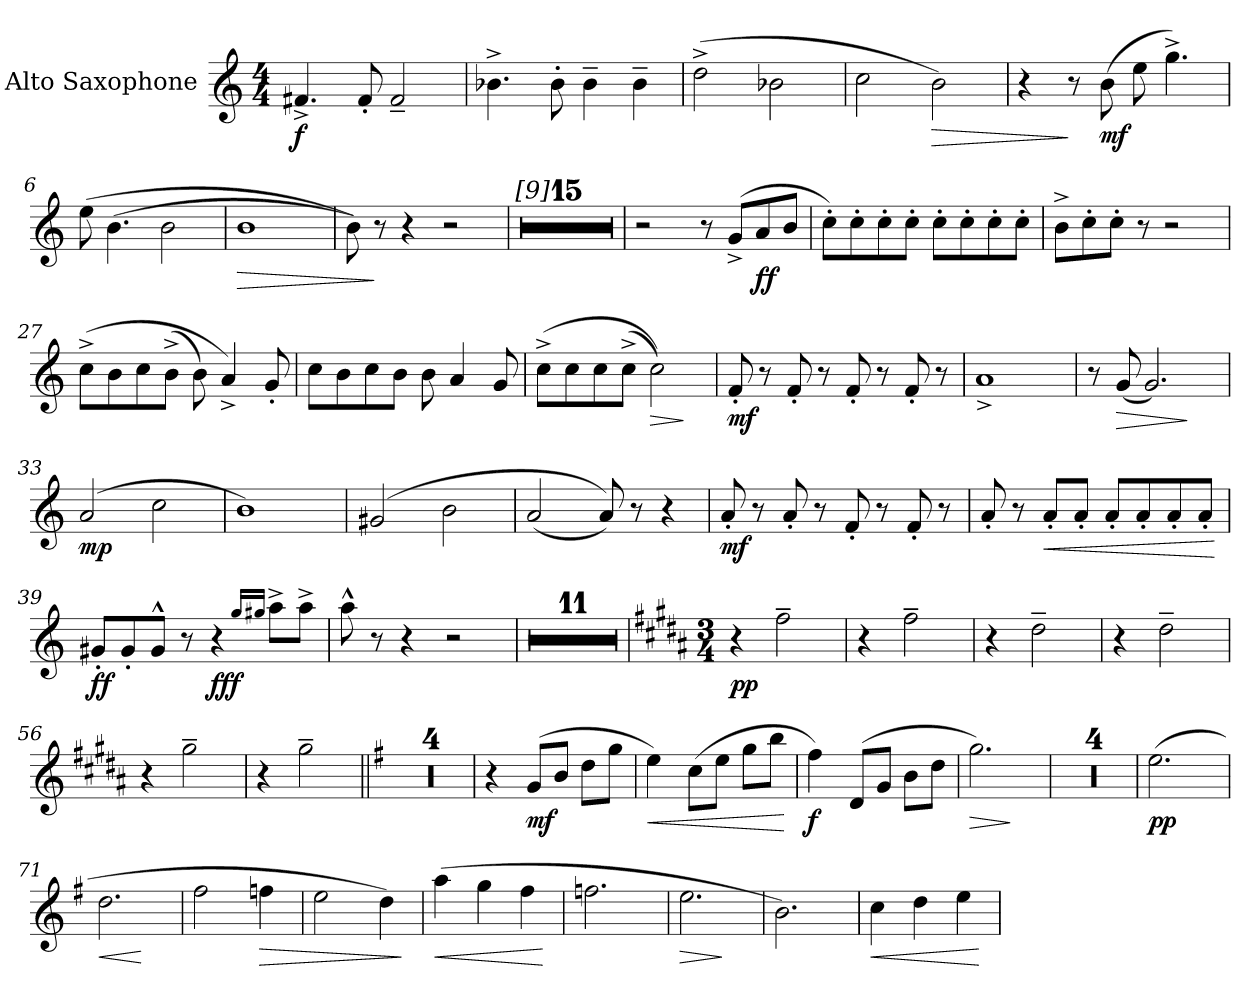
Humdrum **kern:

**kern	**dynam
*part1	*part1
*staff1	*staff1
*I"Alto Saxophone	*
*I'A. Sax.	*
*clefG2	*
*ITrd5c9	*
*k[b-e-a-]	*
*M4/4	*
=1	=1
!	!LO:DY:b
4.An^/	f
8A'/	.
2A~/	.
=2	=2
4.d-X^\	.
8d-'\	.
4d-~\	.
4d-~\	.
=3	=3
(2f^\	.
2d-X\	.
=4	=4
2e-\	.
!	!LO:HP:b
2d\)	>
=5	=5
4r	.
8r	]
!	!LO:DY:b
(8d\	mf
8g\	.
4.b-^\)	.
=6	=6
(8g\	.
(4.d\	.
2d\	.
=7	=7
!	!LO:HP:b
1d	>
=8	=8
8d\))	.
8r	]
4r	.
2r	.
=9	=9
*k[b-e-a-]	*
!LO:TX:a:t=[9]	!
1r	.
=10	=10
1r	.
=11	=11
1r	.
=12	=12
1r	.
!!LO:LB:g=z
=13	=13
1r	.
=14	=14
1r	.
=15	=15
1r	.
=16	=16
1r	.
=17	=17
1r	.
=18	=18
1r	.
=19	=19
1r	.
=20	=20
1r	.
=21	=21
1r	.
=22	=22
1r	.
=23	=23
1r	.
=24	=24
2r	.
8r	.
(8B-^/L	.
!	!LO:DY:b
8c/	ff
8d/J	.
=25	=25
8e-'\L)	.
8e-'\	.
8e-'\	.
8e-'\J	.
8e-'\L	.
8e-'\	.
8e-'\	.
8e-'\J	.
=26	=26
8d^\L	.
8e-'\	.
8e-'\J	.
8r	.
2r	.
!!LO:LB:g=z
=27	=27
(8e-^\L	.
8d\	.
8e-\	.
(8d^\J	.
8d\)	.
4c^/)	.
8B-'/	.
=28	=28
8e-\L	.
8d\	.
8e-\	.
8d\J	.
8d\	.
4c/	.
8B-/	.
=29	=29
(8e-^\L	.
8e-\	.
8e-\	.
(8e-^\J	.
!	!LO:HP:b
2e-\))	>
.	]
=30	=30
!	!LO:DY:b
8A-'/	mf
8r	.
8A-'/	.
8r	.
8A-'/	.
8r	.
8A-'/	.
8r	.
=31	=31
1c^	.
=32	=32
8r	.
!	!LO:HP:b
(8B-/	>
2.B-/)	.
.	]
=33	=33
!	!LO:DY:b
(2c/	mp
2e-\	.
=34	=34
1d)	.
!!LO:LB:g=z
=35	=35
(2Bn/	.
2d\	.
=36	=36
(2c/	.
8c/))	.
8r	.
4r	.
=37	=37
!	!LO:DY:b
8c'/	mf
8r	.
8c'/	.
8r	.
8A-'/	.
8r	.
8A-'/	.
8r	.
=38	=38
8c'/	.
8r	.
!	!LO:HP:b
8c'/L	<
8c'/J	.
8c'/L	.
8c'/	.
8c'/	.
8c'/J	.
.	[
=39	=39
!	!LO:DY:b
8Bn'/L	ff
8B'/	.
8B^^/J	.
8r	.
!	!LO:DY:b
4r	fff
16qb-/LL	.
16qbn/JJ	.
8cc^\L	.
8cc^\J	.
=40	=40
8cc^^\	.
8r	.
4r	.
2r	.
=41	=41
1r	.
=42	=42
1r	.
!!LO:LB:g=z
=43	=43
1r	.
=44	=44
1r	.
=45	=45
1r	.
=46	=46
1r	.
=47	=47
1r	.
=48	=48
1r	.
=49	=49
1r	.
=50	=50
1r	.
=51	=51
1r	.
=52	=52
*k[f#c#]	*
*M3/4	*
!	!LO:DY:b
4r	pp
2a~\	.
=53	=53
4r	.
2a~\	.
=54	=54
4r	.
2f#~\	.
=55	=55
4r	.
2f#~\	.
=56	=56
4r	.
2b~\	.
=57	=57
4r	.
2b~\	.
!!LO:LB:g=z
=58||	=58||
*k[b-e-]	*
2.r	.
=59	=59
2.r	.
=60	=60
2.r	.
=61	=61
2.r	.
=62	=62
4r	.
!	!LO:DY:b
(8B-/L	mf
8d/J	.
8f\L	.
8b-\J	.
=63	=63
!	!LO:HP:b
4g\)	<
(8e-\L	.
8g\J	.
8b-\L	.
8dd\J	.
.	[
=64	=64
!	!LO:DY:b
4a\)	f
(8F/L	.
8B-/J	.
8d\L	.
8f\J	.
=65	=65
!	!LO:HP:b
2.b-\)	>
.	]
=66	=66
2.r	.
=67	=67
2.r	.
=68	=68
2.r	.
=69	=69
2.r	.
=70	=70
!	!LO:DY:b
(2.g\	pp
=71	=71
!	!LO:HP:b
2.f\	<
.	[
!!LO:LB:g=z
=72	=72
2a\	.
!	!LO:HP:b
4a-X\	>
=73	=73
2g\	.
4f\)	.
.	]
=74	=74
!	!LO:HP:b
(4cc\	<
4b-\	.
4a\	.
.	[
=75	=75
2.a-X\	.
=76	=76
!	!LO:HP:b
2.g\	>
.	]
=77	=77
2.d\)	.
=78	=78
!	!LO:HP:b
4e-\	<
4f\	.
4g\	.
.	[
=	=
*-	*-
